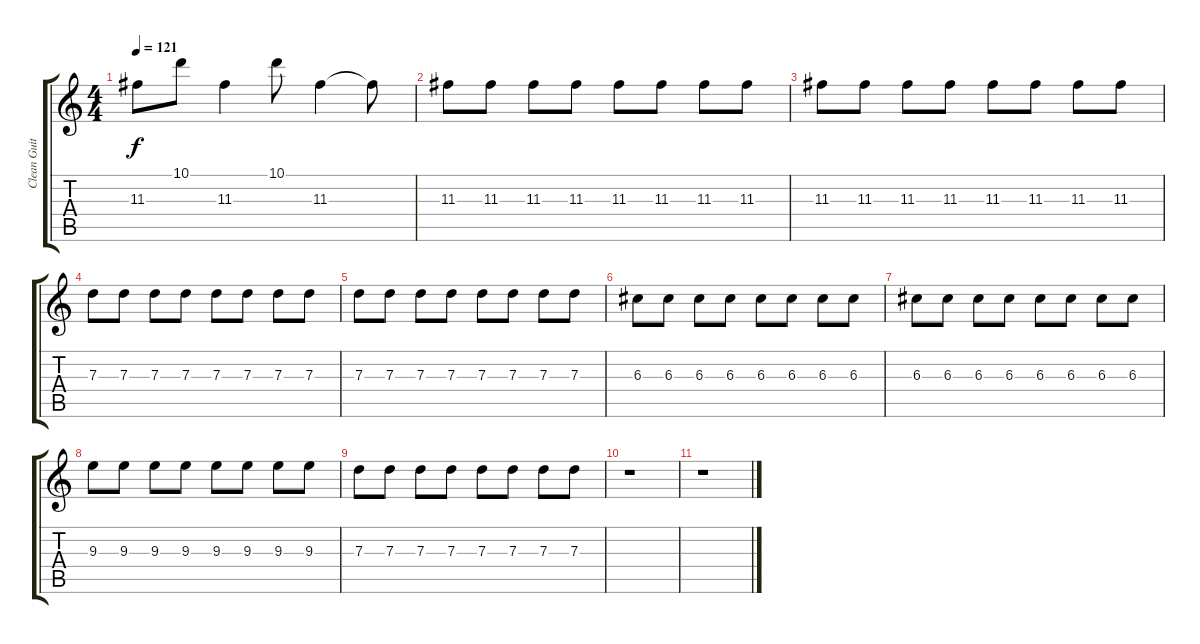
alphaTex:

\track ("Clean Guitar" "Clean Guit") {instrument acousticguitarnylon}
\staff {score tabs}
\tuning (E4 B3 G3 D3 A2 D2) {hide}
\ts (4 4)
\tempo 121
\clef g2
\ks c
11.3{t}.8{dy f} 10.1.8 11.3.4 10.1.8 11.3.4 11.3{t}.8 |
11.3.8 11.3.8 11.3.8 11.3.8 11.3.8 11.3.8 11.3.8 11.3.8 |
11.3.8 11.3.8 11.3.8 11.3.8 11.3.8 11.3.8 11.3.8 11.3.8 |
7.3.8 7.3.8 7.3.8 7.3.8 7.3.8 7.3.8 7.3.8 7.3.8 |
7.3.8 7.3.8 7.3.8 7.3.8 7.3.8 7.3.8 7.3.8 7.3.8 |
6.3.8 6.3.8 6.3.8 6.3.8 6.3.8 6.3.8 6.3.8 6.3.8 |
6.3.8 6.3.8 6.3.8 6.3.8 6.3.8 6.3.8 6.3.8 6.3.8 |
9.3.8 9.3.8 9.3.8 9.3.8 9.3.8 9.3.8 9.3.8 9.3.8 |
7.3.8 7.3.8 7.3.8 7.3.8 7.3.8 7.3.8 7.3.8 7.3.8 |
r.1 |
r.1
